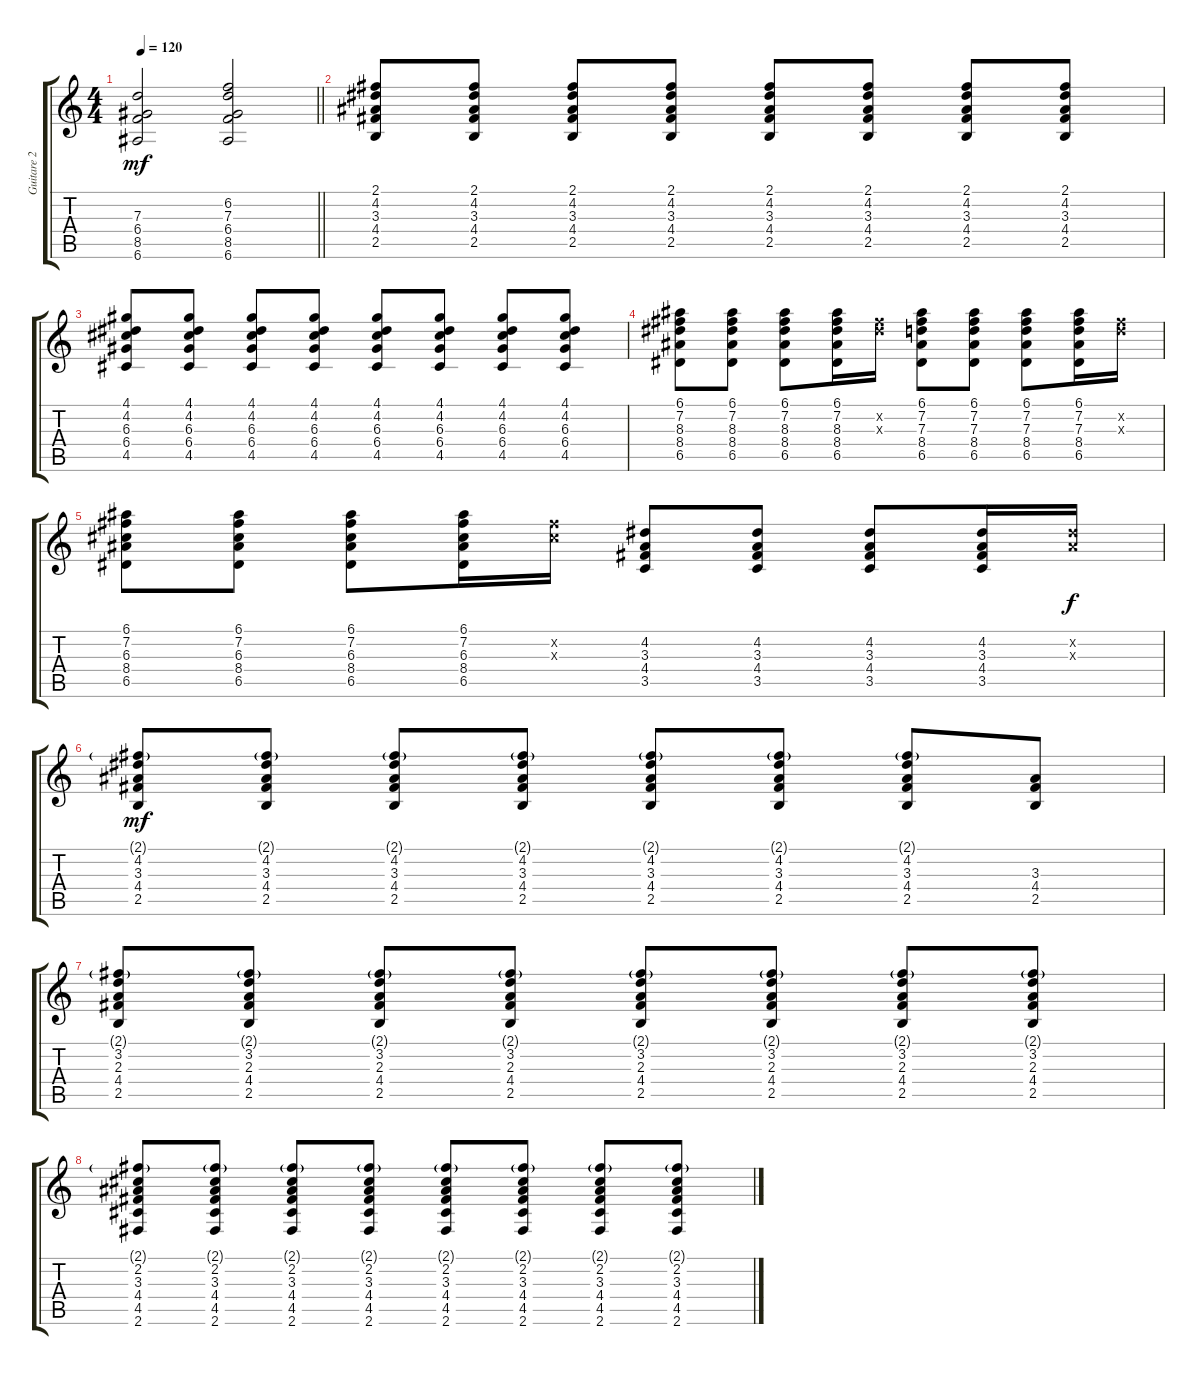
\track ("Guitare 2" "Guitare 2") {instrument overdrivenguitar}
\staff {score tabs}
\tuning (E4 B3 G3 D3 A2 E2) {hide}
\ts (4 4)
\tempo 120
\clef g2
\barLineRight lightlight
\ks c
(7.3 6.4 8.5 6.6).2{dy mf} (6.2 7.3 6.4 8.5 6.6).2 |
(2.1 4.2 3.3 4.4 2.5).8 (2.1 4.2 3.3 4.4 2.5).8 (2.1 4.2 3.3 4.4 2.5).8 (2.1 4.2 3.3 4.4 2.5).8 (2.1 4.2 3.3 4.4 2.5).8 (2.1 4.2 3.3 4.4 2.5).8 (2.1 4.2 3.3 4.4 2.5).8 (2.1 4.2 3.3 4.4 2.5).8 |
(4.1 4.2 6.3 6.4 4.5).8 (4.1 4.2 6.3 6.4 4.5).8 (4.1 4.2 6.3 6.4 4.5).8 (4.1 4.2 6.3 6.4 4.5).8 (4.1 4.2 6.3 6.4 4.5).8 (4.1 4.2 6.3 6.4 4.5).8 (4.1 4.2 6.3 6.4 4.5).8 (4.1 4.2 6.3 6.4 4.5).8 |
(6.1 7.2 8.3 8.4 6.5).8 (6.1 7.2 8.3 8.4 6.5).8 (6.1 7.2 8.3 8.4 6.5).8 (6.1 7.2 8.3 8.4 6.5).16 (7.2{x} 8.3{x}).16 (6.1 7.2 7.3 8.4 6.5).8 (6.1 7.2 7.3 8.4 6.5).8 (6.1 7.2 7.3 8.4 6.5).8 (6.1 7.2 7.3 8.4 6.5).16 (7.2{x} 7.3{x}).16 |
(6.1 7.2 6.3 8.4 6.5).8 (6.1 7.2 6.3 8.4 6.5).8 (6.1 7.2 6.3 8.4 6.5).8 (6.1 7.2 6.3 8.4 6.5).16 (7.2{x} 6.3{x}).16 (4.2 3.3 4.4 3.5).8 (4.2 3.3 4.4 3.5).8 (4.2 3.3 4.4 3.5).8 (4.2 3.3 4.4 3.5).16 (4.2{x} 3.3{x}).16{dy f} |
(2.1{g} 4.2 3.3 4.4 2.5).8{dy mf} (2.1{g} 4.2 3.3 4.4 2.5).8 (2.1{g} 4.2 3.3 4.4 2.5).8 (2.1{g} 4.2 3.3 4.4 2.5).8 (2.1{g} 4.2 3.3 4.4 2.5).8 (2.1{g} 4.2 3.3 4.4 2.5).8 (2.1{g} 4.2 3.3 4.4 2.5).8 (3.3 4.4 2.5).8 |
(2.1{g} 3.2 2.3 4.4 2.5).8 (2.1{g} 3.2 2.3 4.4 2.5).8 (2.1{g} 3.2 2.3 4.4 2.5).8 (2.1{g} 3.2 2.3 4.4 2.5).8 (2.1{g} 3.2 2.3 4.4 2.5).8 (2.1{g} 3.2 2.3 4.4 2.5).8 (2.1{g} 3.2 2.3 4.4 2.5).8 (2.1{g} 3.2 2.3 4.4 2.5).8 |
(2.1{g} 2.2 3.3 4.4 4.5 2.6).8 (2.1{g} 2.2 3.3 4.4 4.5 2.6).8 (2.1{g} 2.2 3.3 4.4 4.5 2.6).8 (2.1{g} 2.2 3.3 4.4 4.5 2.6).8 (2.1{g} 2.2 3.3 4.4 4.5 2.6).8 (2.1{g} 2.2 3.3 4.4 4.5 2.6).8 (2.1{g} 2.2 3.3 4.4 4.5 2.6).8 (2.1{g} 2.2 3.3 4.4 4.5 2.6).8
